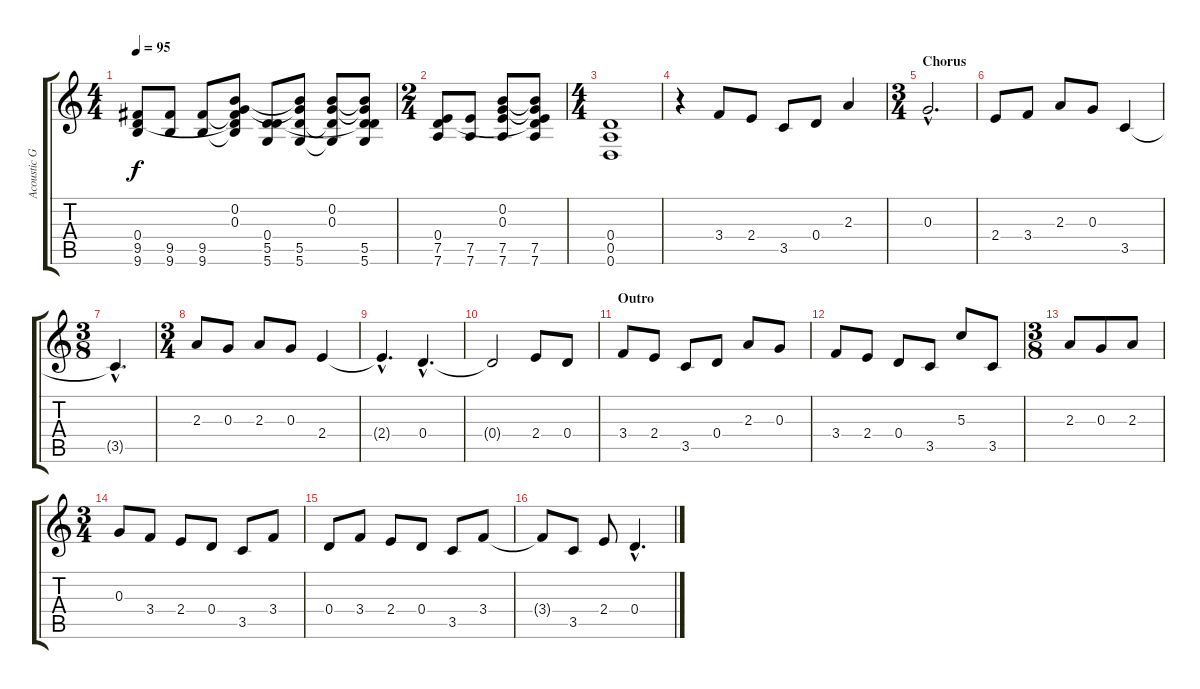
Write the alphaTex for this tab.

\track ("Acoustic Guitar (Steel)" "Acoustic G") {instrument acousticguitarsteel}
\staff {score tabs}
\tuning (E4 B3 G3 D3 A2 D2) {hide}
\ts (4 4)
\tempo 95
\clef g2
\ks c
(0.4 9.5 9.6).8{dy f volume 16} (9.5 9.6).8 (9.5 9.6).8 (0.2 0.3 0.4{t} 9.5{t} 9.6{t}).8 (0.4 5.5 5.6).8 (0.2{t} 0.3{t} 5.5 5.6).8 (0.2 0.3 5.5{t} 5.6{t}).8 (0.2{t} 0.3{t} 0.4{t} 5.5 5.6).8 |
\ts (2 4)
(0.4 7.5 7.6).8 (7.5 7.6).8 (0.2 0.3 7.5 7.6).8 (0.2{t} 0.3{t} 0.4{t} 7.5 7.6).8 |
\ts (4 4)
(0.4 0.5 0.6).1 |
r.4 3.4.8 2.4.8 3.5.8 0.4.8 2.3.4 |
\ts (3 4)
\section ("" "Chorus")
0.3{hac}.2{d} |
2.4.8 3.4.8 2.3.8 0.3.8 3.5.4 |
\ts (3 8)
3.5{hac t}.4{d} |
\ts (3 4)
2.3.8 0.3.8 2.3.8 0.3.8 2.4.4 |
2.4{hac t}.4{d} 0.4{hac}.4{d} |
0.4{t}.2 2.4.8 0.4.8 |
\section ("" "Outro")
3.4.8 2.4.8 3.5.8 0.4.8 2.3.8 0.3.8 |
3.4.8 2.4.8 0.4.8 3.5.8 5.3.8 3.5.8 |
\ts (3 8)
2.3.8 0.3.8 2.3.8 |
\ts (3 4)
0.3.8 3.4.8 2.4.8 0.4.8 3.5.8 3.4.8 |
0.4.8 3.4.8 2.4.8 0.4.8 3.5.8 3.4.8 |
3.4{t}.8 3.5.8 2.4.8 0.4{hac}.4{d}
